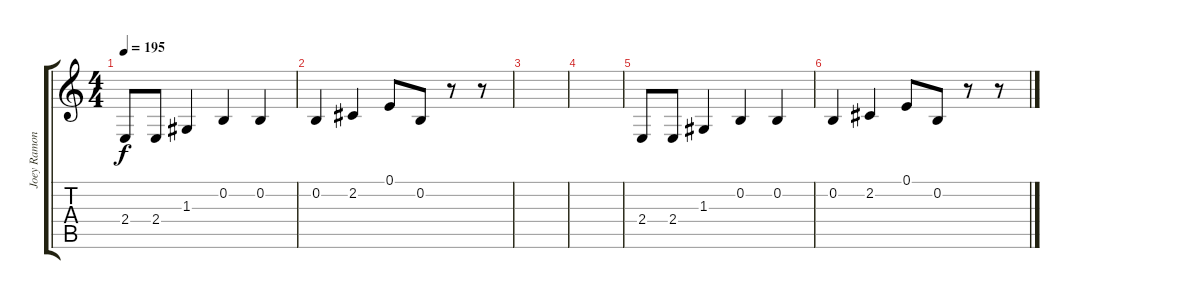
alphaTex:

\track ("Joey Ramone" "Joey Ramon") {instrument viola}
\staff {score tabs}
\tuning (E4 B3 G3 D3 A2 E2) {hide}
\ts (4 4)
\tempo 195
\clef g2
\ks c
2.4.8{dy f} 2.4.8 1.3.4 0.2.4 0.2.4 |
0.2.4 2.2.4 0.1.8 0.2.8 r.8 r.8 |
|
|
2.4.8 2.4.8 1.3.4 0.2.4 0.2.4 |
0.2.4 2.2.4 0.1.8 0.2.8 r.8 r.8
